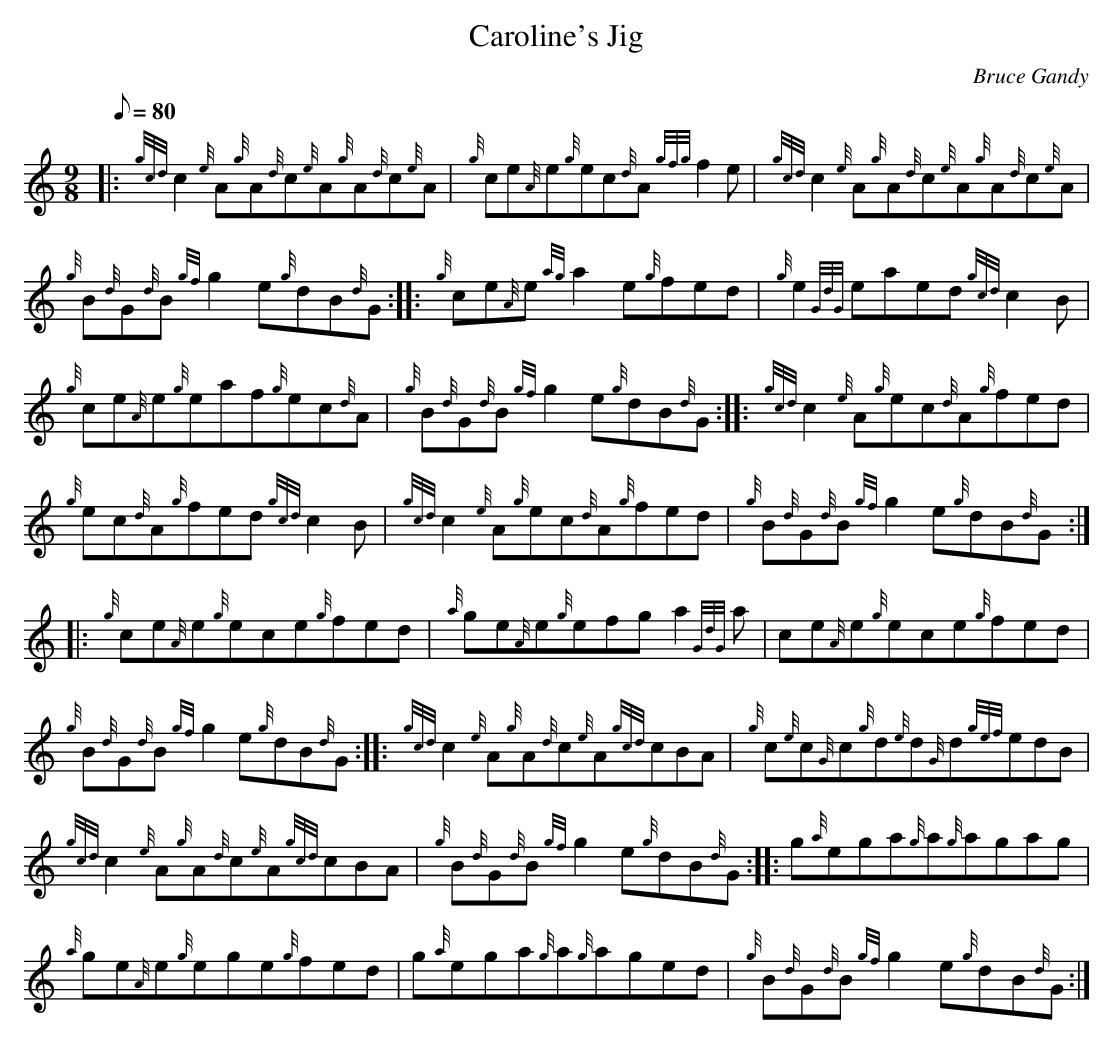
X:1
T:Caroline's Jig
M:9/8
L:1/8
Q:80
C:Bruce Gandy
K:HP
|: {gcd}c2{e}A{g}A{d}c{e}A{g}A{d}c{e}A | \
{g}ce{A}e{g}ec{d}A{gfg}f2e | \
{gcd}c2{e}A{g}A{d}c{e}A{g}A{d}c{e}A |
{g}B{d}G{d}B{gf}g2e{g}dB{d}G :: \
{g}ce{A}e{ag}a2e{g}fed | \
{g}e2{GdG}eaed{gcd}c2B |
{g}ce{A}e{g}eaf{g}ec{d}A | \
{g}B{d}G{d}B{gf}g2e{g}dB{d}G :: \
{gcd}c2{e}A{g}ec{d}A{g}fed |
{g}ec{d}A{g}fed{gcd}c2B | \
{gcd}c2{e}A{g}ec{d}A{g}fed | \
{g}B{d}G{d}B{gf}g2e{g}dB{d}G ::
{g}ce{A}e{g}ece{g}fed | \
{a}ge{A}e{g}efga2{GdG}a | \
ce{A}e{g}ece{g}fed |
{g}B{d}G{d}B{gf}g2e{g}dB{d}G :: \
{gcd}c2{e}A{g}A{d}c{e}A{gcd}cBA | \
{g}c{e}c{G}c{g}d{e}d{G}d{gef}edB |
{gcd}c2{e}A{g}A{d}c{e}A{gcd}cBA | \
{g}B{d}G{d}B{gf}g2e{g}dB{d}G :: \
g{a}ega{g}a{g}agag |
{a}ge{A}e{g}ege{g}fed | \
g{a}ega{g}a{g}aged | \
{g}B{d}G{d}B{gf}g2e{g}dB{d}G :|
